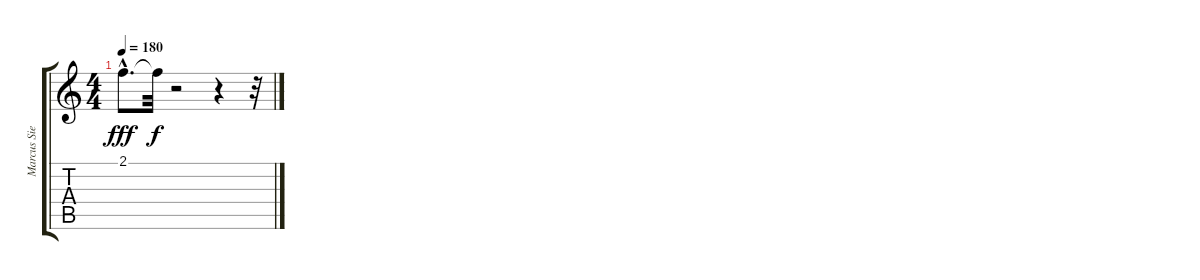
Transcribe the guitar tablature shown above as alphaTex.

\track ("Marcus Siepen" "Marcus Sie") {instrument distortionguitar}
\staff {score tabs}
\tuning (Eb4 Bb3 Gb3 Db3 Ab2 Eb2) {hide}
\ts (4 4)
\tempo 180
\clef g2
\ks c
2.1{hac}.8{d dy fff} 2.1{t}.32{dy f} r.2 r.4 r.32
